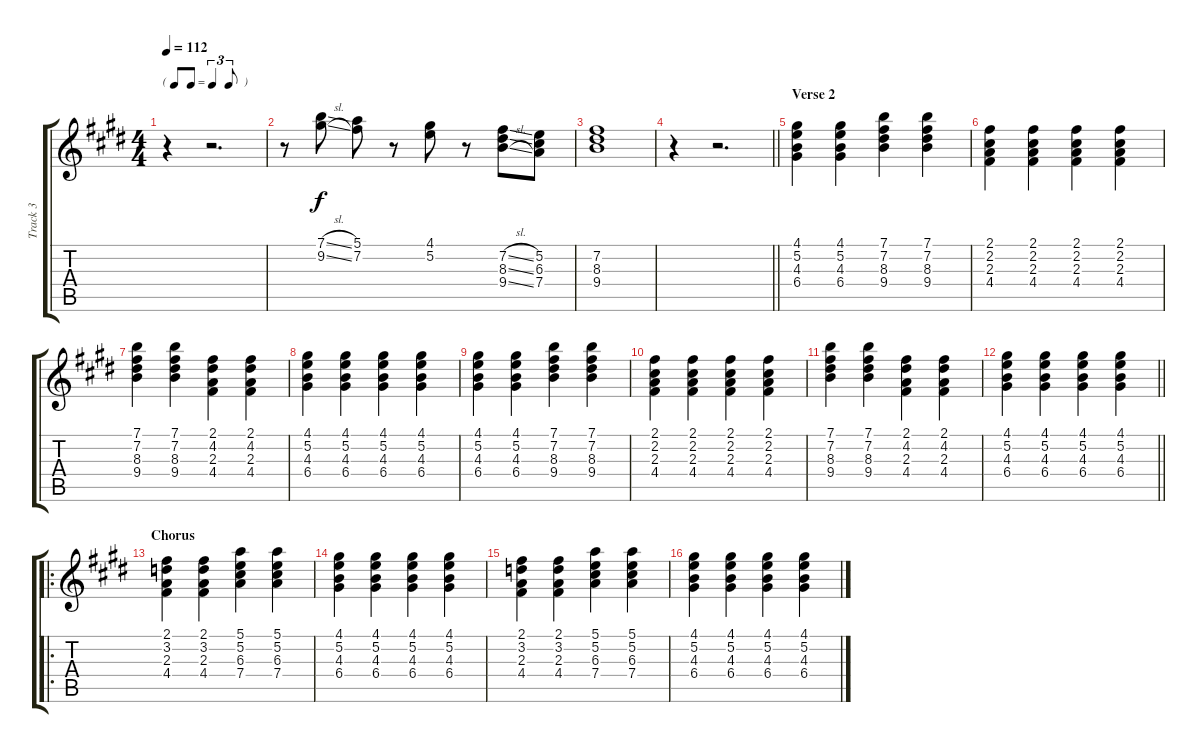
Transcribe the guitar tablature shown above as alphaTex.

\track ("Track 3" "Track 3") {instrument electricguitarjazz}
\staff {score tabs}
\tuning (E4 B3 G3 D3 A2 E2) {hide}
\ts (4 4)
\tf triplet8th
\tempo 112
\clef g2
\ks e
r.4{dy f} r.2{d} |
r.8{volume 4} (7.1{sl} 9.2{sl}).8 (5.1 7.2).8 r.8 (4.1 5.2).8 r.8 (7.2{sl} 8.3{sl} 9.4{sl}).8 (5.2 6.3 7.4).8 |
(7.2 8.3 9.4).1 |
\barLineRight lightlight
r.4 r.2{d} |
\section ("" "Verse 2")
(4.1 5.2 4.3 6.4).4{volume 2} (4.1 5.2 4.3 6.4).4 (7.1 7.2 8.3 9.4).4 (7.1 7.2 8.3 9.4).4 |
(2.1 2.2 2.3 4.4).4 (2.1 2.2 2.3 4.4).4 (2.1 2.2 2.3 4.4).4 (2.1 2.2 2.3 4.4).4 |
(7.1 7.2 8.3 9.4).4 (7.1 7.2 8.3 9.4).4 (2.1 4.2 2.3 4.4).4 (2.1 4.2 2.3 4.4).4 |
(4.1 5.2 4.3 6.4).4 (4.1 5.2 4.3 6.4).4 (4.1 5.2 4.3 6.4).4 (4.1 5.2 4.3 6.4).4 |
(4.1 5.2 4.3 6.4).4 (4.1 5.2 4.3 6.4).4 (7.1 7.2 8.3 9.4).4 (7.1 7.2 8.3 9.4).4 |
(2.1 2.2 2.3 4.4).4 (2.1 2.2 2.3 4.4).4 (2.1 2.2 2.3 4.4).4 (2.1 2.2 2.3 4.4).4 |
(7.1 7.2 8.3 9.4).4 (7.1 7.2 8.3 9.4).4 (2.1 4.2 2.3 4.4).4 (2.1 4.2 2.3 4.4).4 |
\barLineRight lightlight
(4.1 5.2 4.3 6.4).4 (4.1 5.2 4.3 6.4).4 (4.1 5.2 4.3 6.4).4 (4.1 5.2 4.3 6.4).4 |
\ro
\section ("" "Chorus")
(2.1 3.2 2.3 4.4).4 (2.1 3.2 2.3 4.4).4 (5.1 5.2 6.3 7.4).4 (5.1 5.2 6.3 7.4).4 |
(4.1 5.2 4.3 6.4).4 (4.1 5.2 4.3 6.4).4 (4.1 5.2 4.3 6.4).4 (4.1 5.2 4.3 6.4).4 |
(2.1 3.2 2.3 4.4).4 (2.1 3.2 2.3 4.4).4 (5.1 5.2 6.3 7.4).4 (5.1 5.2 6.3 7.4).4 |
(4.1 5.2 4.3 6.4).4 (4.1 5.2 4.3 6.4).4 (4.1 5.2 4.3 6.4).4 (4.1 5.2 4.3 6.4).4
